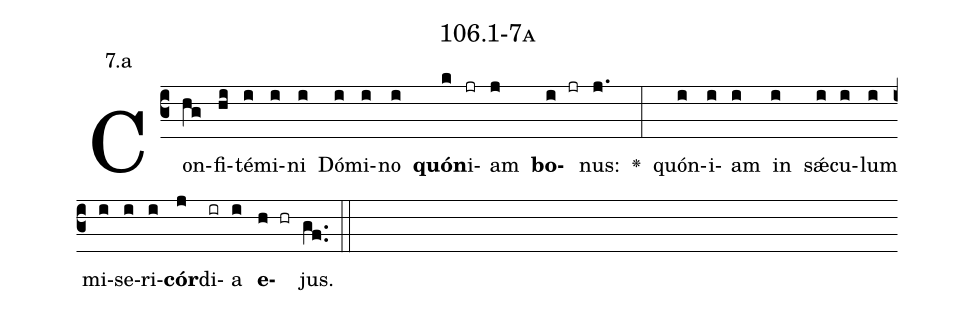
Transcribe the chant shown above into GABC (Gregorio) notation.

name: 106.1-7a;
annotation: 7.a;
%%
(c3)Con(hg)fi(hi)té(i)mi(i)ni(i) Dó(i)mi(i)no(i) <b>quón</b>(k)i(jr)am(j) <b>bo</b>(i jr)nus:(j.) <v>\greheightstar</v>(:) quón(i)i(i)am(i) in(i) sǽ(i)cu(i)lum(i) mi(i)se(i)ri(i)<b>cór</b>(j)di(ir)a(i) <b>e</b>(h hr)jus.(gf..) (::)


%E(i) u(i) o(j) u(i) a(h) e.(gf..) (::)
